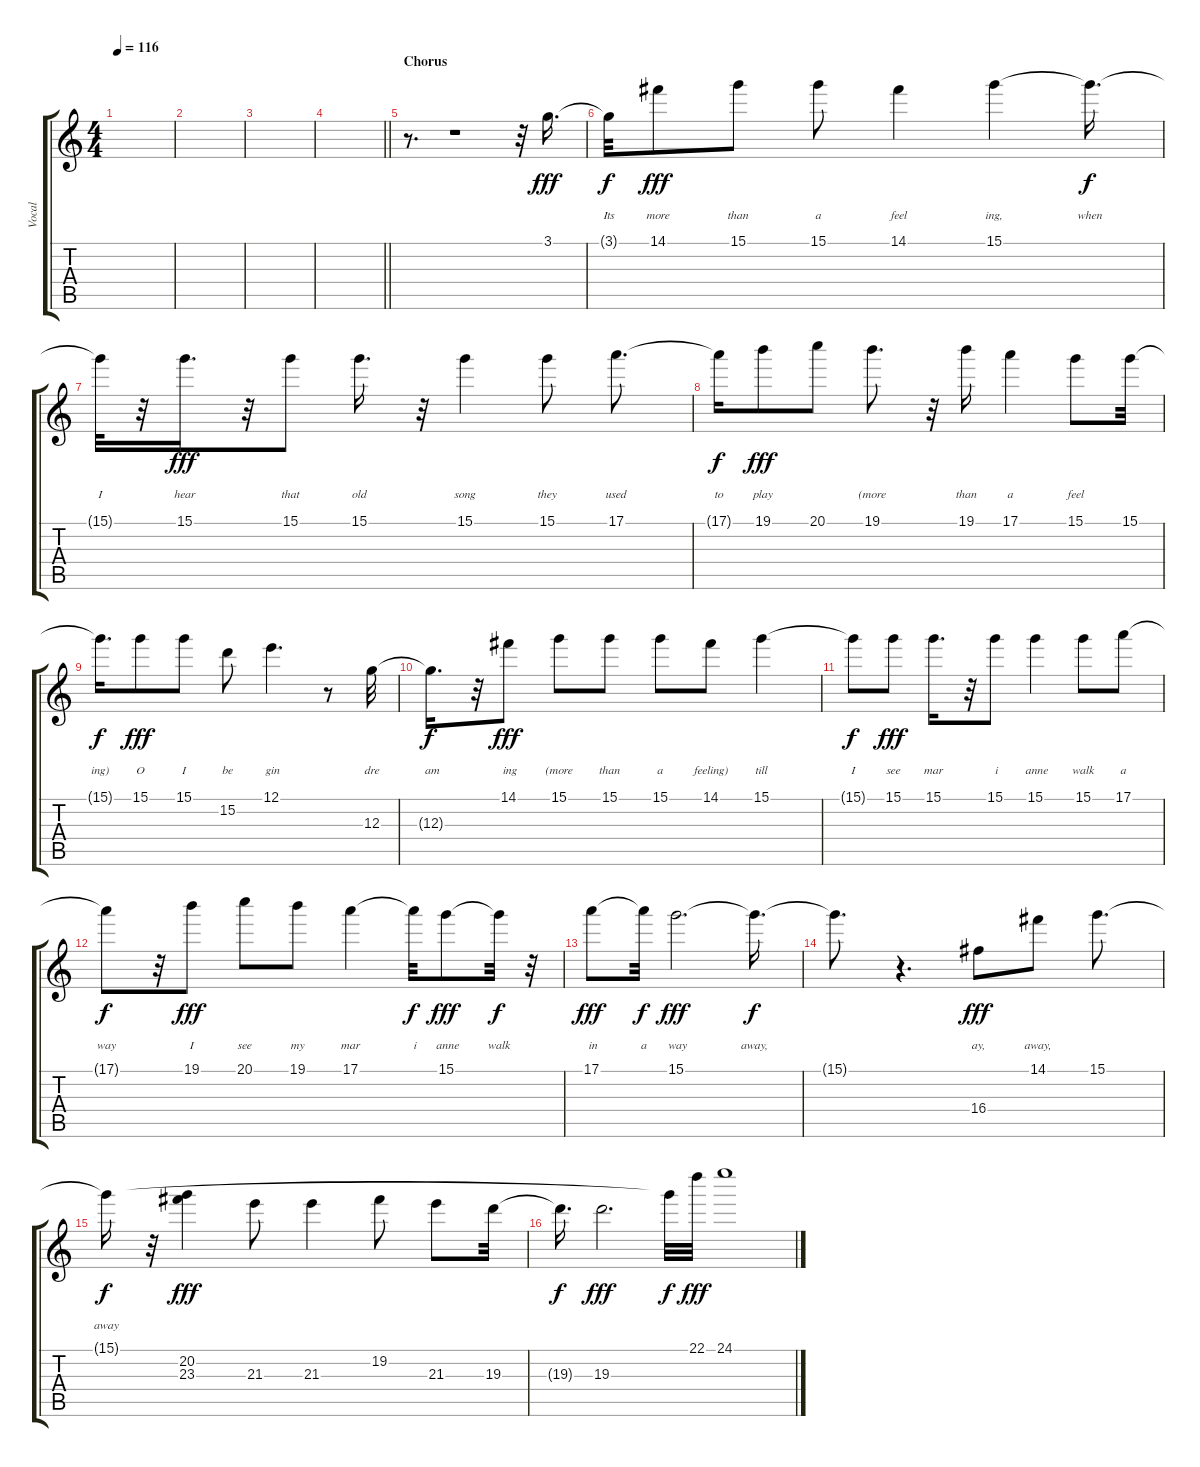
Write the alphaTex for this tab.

\track ("Vocal" "Vocal") {instrument electricguitarjazz}
\staff {score tabs}
\tuning (E4 B3 G3 D3 A2 E2) {hide}
\ts (4 4)
\tempo 116
\clef g2
\ks c
|
|
|
\barLineRight lightlight
|
\section ("" "Chorus")
r.8{d} r.1 r.32 3.1.16{d lyrics (0 "") lyrics (1 "") lyrics (2 "") lyrics (3 "") lyrics (4 "") dy fff} |
3.1{t}.32{lyrics (0 "") lyrics (1 "") lyrics (2 "") lyrics (3 "Its") lyrics (4 "") dy f} 14.1.8{lyrics (0 "") lyrics (1 "") lyrics (2 "") lyrics (3 "more") lyrics (4 "") dy fff} 15.1.8{lyrics (0 "") lyrics (1 "") lyrics (2 "") lyrics (3 "than") lyrics (4 "")} 15.1.8{lyrics (0 "") lyrics (1 "") lyrics (2 "") lyrics (3 "a") lyrics (4 "")} 14.1.4{lyrics (0 "") lyrics (1 "") lyrics (2 "") lyrics (3 "feel ") lyrics (4 "")} 15.1.4{lyrics (0 "") lyrics (1 "") lyrics (2 "") lyrics (3 "ing,") lyrics (4 "")} 15.1{t}.16{d lyrics (0 "") lyrics (1 "") lyrics (2 "") lyrics (3 "when") lyrics (4 "") dy f} |
15.1{t}.32{lyrics (0 "") lyrics (1 "") lyrics (2 "") lyrics (3 "I") lyrics (4 "")} r.32 15.1.16{d lyrics (0 "") lyrics (1 "") lyrics (2 "") lyrics (3 "hear") lyrics (4 "") dy fff} r.32 15.1.8{lyrics (0 "") lyrics (1 "") lyrics (2 "") lyrics (3 "that") lyrics (4 "")} 15.1.16{d lyrics (0 "") lyrics (1 "") lyrics (2 "") lyrics (3 "old") lyrics (4 "")} r.32 15.1.4{lyrics (0 "") lyrics (1 "") lyrics (2 "") lyrics (3 "song") lyrics (4 "")} 15.1.8{lyrics (0 "") lyrics (1 "") lyrics (2 "") lyrics (3 "they") lyrics (4 "")} 17.1.8{d lyrics (0 "") lyrics (1 "") lyrics (2 "") lyrics (3 "used") lyrics (4 "")} |
17.1{t}.16{lyrics (0 "") lyrics (1 "") lyrics (2 "") lyrics (3 "to") lyrics (4 "") dy f} 19.1.8{lyrics (0 "") lyrics (1 "") lyrics (2 "") lyrics (3 "play") lyrics (4 "") dy fff} 20.1.8{lyrics (0 "") lyrics (1 "") lyrics (2 "") lyrics (3 "") lyrics (4 "")} 19.1.8{d lyrics (0 "") lyrics (1 "") lyrics (2 "") lyrics (3 "(more") lyrics (4 "")} r.32 19.1.16{lyrics (0 "") lyrics (1 "") lyrics (2 "") lyrics (3 "than") lyrics (4 "")} 17.1.4{lyrics (0 "") lyrics (1 "") lyrics (2 "") lyrics (3 "a") lyrics (4 "")} 15.1.8{lyrics (0 "") lyrics (1 "") lyrics (2 "") lyrics (3 "feel") lyrics (4 "")} 15.1.32{lyrics (0 "") lyrics (1 "") lyrics (2 "") lyrics (3 " ") lyrics (4 "")} |
15.1{t}.16{d lyrics (0 "") lyrics (1 "") lyrics (2 "") lyrics (3 "ing)") lyrics (4 "") dy f} 15.1.8{lyrics (0 "") lyrics (1 "") lyrics (2 "") lyrics (3 "O") lyrics (4 "") dy fff} 15.1.8{lyrics (0 "") lyrics (1 "") lyrics (2 "") lyrics (3 "I") lyrics (4 "")} 15.2.8{lyrics (0 "") lyrics (1 "") lyrics (2 "") lyrics (3 "be") lyrics (4 "")} 12.1.4{d lyrics (0 "") lyrics (1 "") lyrics (2 "") lyrics (3 " gin") lyrics (4 "")} r.8 12.3.32{lyrics (0 "") lyrics (1 "") lyrics (2 "") lyrics (3 "dre") lyrics (4 "")} |
12.3{t}.16{d lyrics (0 "") lyrics (1 "") lyrics (2 "") lyrics (3 " am") lyrics (4 "") dy f} r.32 14.1.8{lyrics (0 "") lyrics (1 "") lyrics (2 "") lyrics (3 " ing") lyrics (4 "") dy fff} 15.1.8{lyrics (0 "") lyrics (1 "") lyrics (2 "") lyrics (3 "(more") lyrics (4 "")} 15.1.8{lyrics (0 "") lyrics (1 "") lyrics (2 "") lyrics (3 "than") lyrics (4 "")} 15.1.8{lyrics (0 "") lyrics (1 "") lyrics (2 "") lyrics (3 "a") lyrics (4 "")} 14.1.8{lyrics (0 "") lyrics (1 "") lyrics (2 "") lyrics (3 "feeling)") lyrics (4 "")} 15.1.4{lyrics (0 "") lyrics (1 "") lyrics (2 "") lyrics (3 "till") lyrics (4 "")} |
15.1{t}.8{lyrics (0 "") lyrics (1 "") lyrics (2 "") lyrics (3 "I") lyrics (4 "") dy f} 15.1.8{lyrics (0 "") lyrics (1 "") lyrics (2 "") lyrics (3 "see") lyrics (4 "") dy fff} 15.1.16{d lyrics (0 "") lyrics (1 "") lyrics (2 "") lyrics (3 "mar") lyrics (4 "")} r.32 15.1.8{lyrics (0 "") lyrics (1 "") lyrics (2 "") lyrics (3 " i") lyrics (4 "")} 15.1.4{lyrics (0 "") lyrics (1 "") lyrics (2 "") lyrics (3 " anne") lyrics (4 "")} 15.1.8{lyrics (0 "") lyrics (1 "") lyrics (2 "") lyrics (3 "walk") lyrics (4 "")} 17.1.8{lyrics (0 "") lyrics (1 "") lyrics (2 "") lyrics (3 "a") lyrics (4 "")} |
17.1{t}.8{lyrics (0 "") lyrics (1 "") lyrics (2 "") lyrics (3 "way") lyrics (4 "") dy f} r.32 19.1.8{lyrics (0 "") lyrics (1 "") lyrics (2 "") lyrics (3 "I") lyrics (4 "") dy fff} 20.1.8{lyrics (0 "") lyrics (1 "") lyrics (2 "") lyrics (3 "see") lyrics (4 "")} 19.1.8{lyrics (0 "") lyrics (1 "") lyrics (2 "") lyrics (3 "my") lyrics (4 "")} 17.1.4{lyrics (0 "") lyrics (1 "") lyrics (2 "") lyrics (3 "mar") lyrics (4 "")} 17.1{t}.32{lyrics (0 "") lyrics (1 "") lyrics (2 "") lyrics (3 " i") lyrics (4 "") dy f} 15.1.8{lyrics (0 "") lyrics (1 "") lyrics (2 "") lyrics (3 " anne") lyrics (4 "") dy fff} 15.1{t}.32{lyrics (0 "") lyrics (1 "") lyrics (2 "") lyrics (3 "walk") lyrics (4 "") dy f} r.32 |
17.1.8{lyrics (0 "") lyrics (1 "") lyrics (2 "") lyrics (3 " in") lyrics (4 "") dy fff} 17.1{t}.32{lyrics (0 "") lyrics (1 "") lyrics (2 "") lyrics (3 "a") lyrics (4 "") dy f} 15.1.2{d lyrics (0 "") lyrics (1 "") lyrics (2 "") lyrics (3 " way") lyrics (4 "") dy fff} 15.1{t}.16{d lyrics (0 "") lyrics (1 "") lyrics (2 "") lyrics (3 "away,") lyrics (4 "") dy f} |
15.1{t}.8{d lyrics (0 "") lyrics (1 "") lyrics (2 "") lyrics (3 "") lyrics (4 "")} r.4{d} 16.4.8{lyrics (0 "") lyrics (1 "") lyrics (2 "") lyrics (3 "ay,") lyrics (4 "") dy fff} 14.1.8{lyrics (0 "") lyrics (1 "") lyrics (2 "") lyrics (3 "away,") lyrics (4 "")} 15.1.8{d lyrics (0 "") lyrics (1 "") lyrics (2 "") lyrics (3 "") lyrics (4 "")} |
15.1{t}.16{lyrics (0 "") lyrics (1 "") lyrics (2 "") lyrics (3 "away") lyrics (4 "") dy f} r.32 (20.2 23.3).4{dy fff} 21.3.8 21.3.4 19.2.8 21.3.8 19.3.32 |
19.3{t}.16{d dy f} 19.3.2{d dy fff} 15.1{t}.32{dy f} 22.1.32{dy fff} 24.1.1
